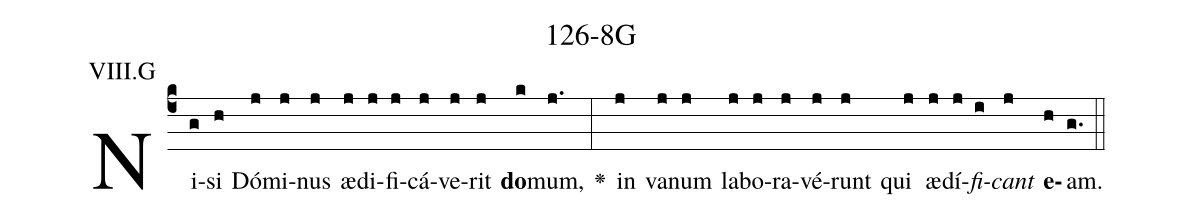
name: 126-8G;
annotation: VIII.G;
%%
(c4)Ni(g)si(h) Dó(j)mi(j)nus(j) æ(j)di(j)fi(j)cá(j)ve(j)rit(j) <b>do</b>(k)mum,(j.) <v>\greheightstar</v>(:) in(j) va(j)num(j) la(j)bo(j)ra(j)vé(j)runt(j) qui(j) æ(j)dí(j)<i>fi</i>(i)<i>cant</i>(j) <b>e</b>(h)am.(g.) (::)
